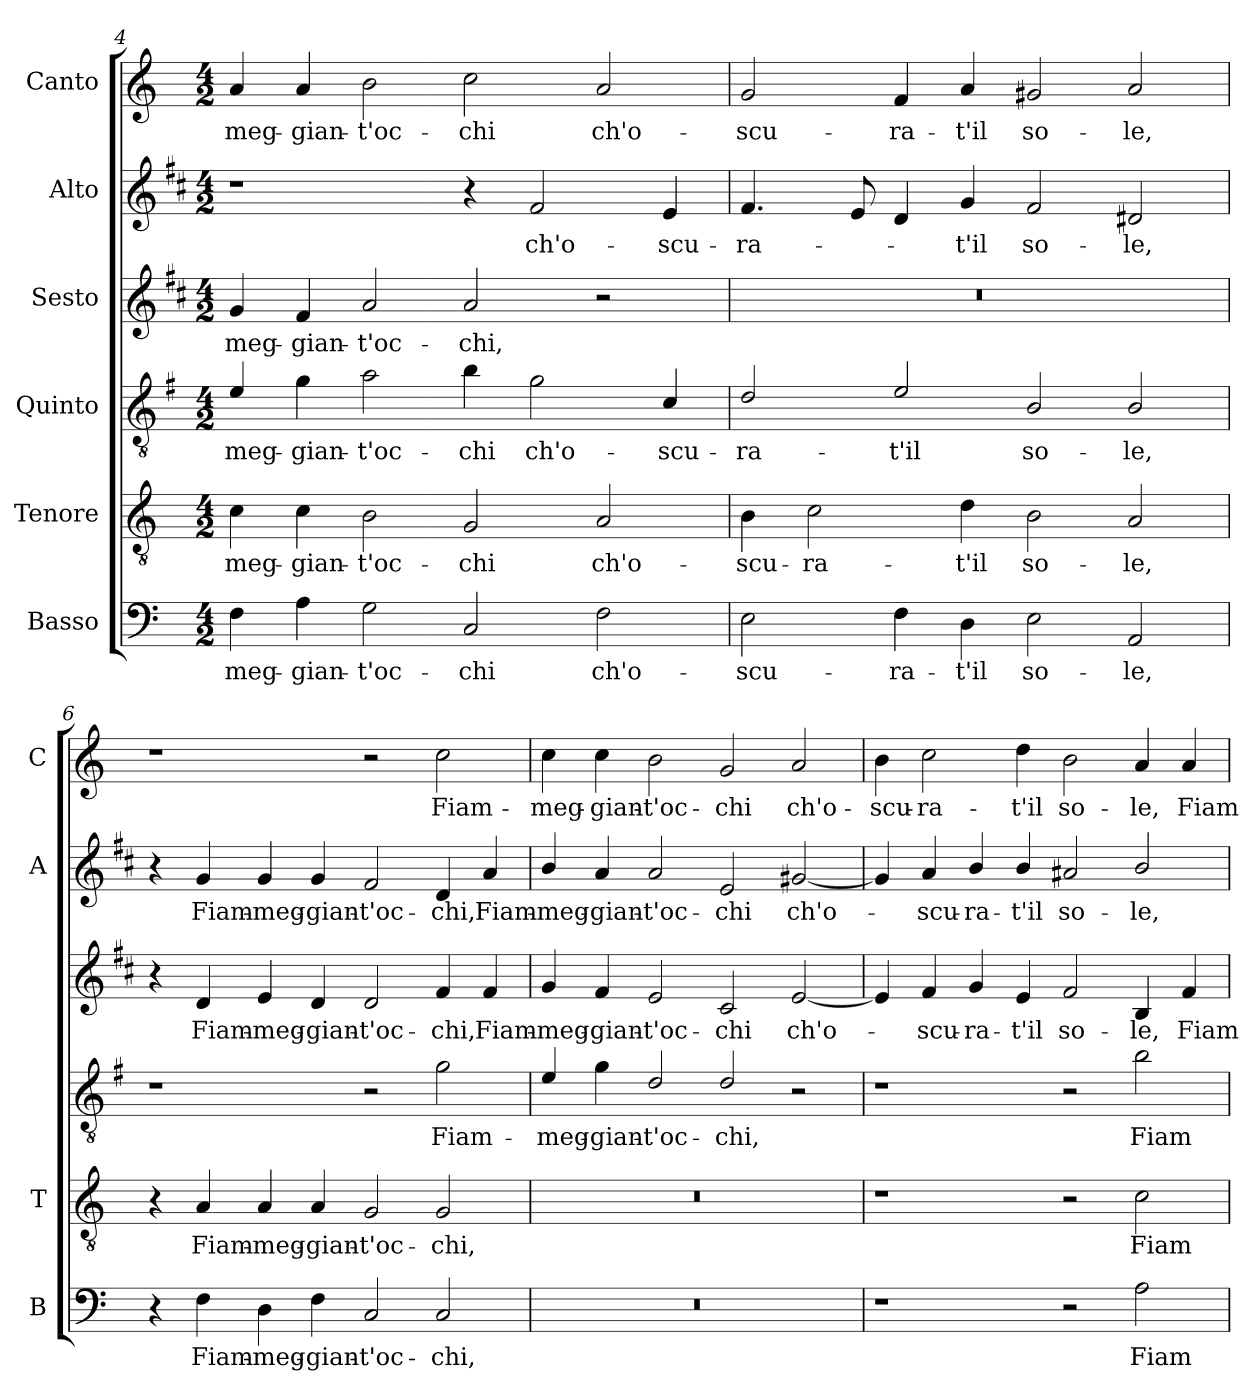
**kern	**text	**kern	**text	**kern	**text	**kern	**text	**kern	**text	**kern	**text
*part6	*part6	*part5	*part5	*part4	*part4	*part3	*part3	*part2	*part2	*part1	*part1
*staff6	*staff6	*staff5	*staff5	*staff4	*staff4	*staff3	*staff3	*staff2	*staff2	*staff1	*staff1
*I"Basso	*	*I"Tenore	*	*I"Quinto	*	*I"Sesto	*	*I"Alto	*	*I"Canto	*
*I'B	*	*I'T	*	*	*	*	*	*I'A	*	*I'C	*
!!LO:LB:g=z
*clefF4	*	*clefGv2	*	*clefGv2	*	*clefG2	*	*clefG2	*	*clefG2	*
*	*	*	*	*ITrd4c7	*	*ITrd1c2	*	*ITrd1c2	*	*	*
*k[]	*	*k[]	*	*k[]	*	*k[]	*	*k[]	*	*k[]	*
*C:	*	*C:	*	*C:	*	*C:	*	*C:	*	*C:	*
*M4/2	*	*M4/2	*	*M4/2	*	*M4/2	*	*M4/2	*	*M4/2	*
=4	=4	=4	=4	=4	=4	=4	=4	=4	=4	=4	=4
!	!LO:LY:b	!	!LO:LY:b	!	!LO:LY:b	!	!LO:LY:b	!	!	!	!LO:LY:b
4F\	-meg-	4c\	-meg-	4A/	-meg-	4f/	-meg-	1r	.	4a/	-meg-
!	!LO:LY:b	!	!LO:LY:b	!	!LO:LY:b	!	!LO:LY:b	!	!	!	!LO:LY:b
4A\	-gian-	4c\	-gian-	4c\	-gian-	4e/	-gian-	.	.	4a/	-gian-
!	!LO:LY:b	!	!LO:LY:b	!	!LO:LY:b	!	!LO:LY:b	!	!	!	!LO:LY:b
2G\	-t'oc-	2B\	-t'oc-	2d\	-t'oc-	2g/	-t'oc-	.	.	2b\	-t'oc-
!	!LO:LY:b	!	!LO:LY:b	!	!LO:LY:b	!	!LO:LY:b	!	!	!	!LO:LY:b
2C/	-chi	2G/	-chi	4e\	-chi	2g/	-chi,	4r	.	2cc\	-chi
!	!	!	!	!	!LO:LY:b	!	!	!	!LO:LY:b	!	!
.	.	.	.	2c\	ch'o-	.	.	2e/	ch'o-	.	.
!	!LO:LY:b	!	!LO:LY:b	!	!	!	!	!	!	!	!LO:LY:b
2F\	ch'o-	2A/	ch'o-	.	.	2r	.	.	.	2a/	ch'o-
!	!	!	!	!	!LO:LY:b	!	!	!	!LO:LY:b	!	!
.	.	.	.	4F/	-scu-	.	.	4d/	-scu-	.	.
=5	=5	=5	=5	=5	=5	=5	=5	=5	=5	=5	=5
!	!LO:LY:b	!	!LO:LY:b	!	!LO:LY:b	!	!	!	!LO:LY:b	!	!LO:LY:b
2E\	-scu-	4B\	-scu-	2G/	-ra-	0r	.	4.e/	-ra-	2g/	-scu-
!	!	!	!LO:LY:b	!	!	!	!	!	!	!	!
.	.	2c\	-ra-	.	.	.	.	.	.	.	.
.	.	.	.	.	.	.	.	8d/	.	.	.
!	!LO:LY:b	!	!	!	!LO:LY:b	!	!	!	!	!	!LO:LY:b
4F\	-ra-	.	.	2A/	-t'il	.	.	4c/	.	4f/	-ra-
!	!LO:LY:b	!	!LO:LY:b	!	!	!	!	!	!LO:LY:b	!	!LO:LY:b
4D\	-t'il	4d\	-t'il	.	.	.	.	4f/	-t'il	4a/	-t'il
!	!LO:LY:b	!	!LO:LY:b	!	!LO:LY:b	!	!	!	!LO:LY:b	!	!LO:LY:b
2E\	so-	2B\	so-	2E/	so-	.	.	2e/	so-	2g#X/	so-
!	!LO:LY:b	!	!LO:LY:b	!	!LO:LY:b	!	!	!	!LO:LY:b	!	!LO:LY:b
2AA/	-le,	2A/	-le,	2E/	-le,	.	.	2c#X/	-le,	2a/	-le,
=6	=6	=6	=6	=6	=6	=6	=6	=6	=6	=6	=6
4r	.	4r	.	1r	.	4r	.	4r	.	1r	.
!	!LO:LY:b	!	!LO:LY:b	!	!	!	!LO:LY:b	!	!LO:LY:b	!	!
4F\	Fiam-	4A/	Fiam-	.	.	4c/	Fiam-	4f/	Fiam-	.	.
!	!LO:LY:b	!	!LO:LY:b	!	!	!	!LO:LY:b	!	!LO:LY:b	!	!
4D\	-meg-	4A/	-meg-	.	.	4d/	-meg-	4f/	-meg-	.	.
!	!LO:LY:b	!	!LO:LY:b	!	!	!	!LO:LY:b	!	!LO:LY:b	!	!
4F\	-gian-	4A/	-gian-	.	.	4c/	-gian-	4f/	-gian-	.	.
!	!LO:LY:b	!	!LO:LY:b	!	!	!	!LO:LY:b	!	!LO:LY:b	!	!
2C/	-t'oc-	2G/	-t'oc-	2r	.	2c/	-t'oc-	2e/	-t'oc-	2r	.
!	!LO:LY:b	!	!LO:LY:b	!	!LO:LY:b	!	!LO:LY:b	!	!LO:LY:b	!	!LO:LY:b
2C/	-chi,	2G/	-chi,	2c\	Fiam-	4e/	-chi,	4c/	-chi,	2cc\	Fiam-
!	!	!	!	!	!	!	!LO:LY:b	!	!LO:LY:b	!	!
.	.	.	.	.	.	4e/	Fiam-	4g/	Fiam-	.	.
=7	=7	=7	=7	=7	=7	=7	=7	=7	=7	=7	=7
!	!	!	!	!	!LO:LY:b	!	!LO:LY:b	!	!LO:LY:b	!	!LO:LY:b
0r	.	0r	.	4A/	-meg-	4f/	-meg-	4a/	-meg-	4cc\	-meg-
!	!	!	!	!	!LO:LY:b	!	!LO:LY:b	!	!LO:LY:b	!	!LO:LY:b
.	.	.	.	4c\	-gian-	4e/	-gian-	4g/	-gian-	4cc\	-gian-
!	!	!	!	!	!LO:LY:b	!	!LO:LY:b	!	!LO:LY:b	!	!LO:LY:b
.	.	.	.	2G/	-t'oc-	2d/	-t'oc-	2g/	-t'oc-	2b\	-t'oc-
!	!	!	!	!	!LO:LY:b	!	!LO:LY:b	!	!LO:LY:b	!	!LO:LY:b
.	.	.	.	2G/	-chi,	2B/	-chi	2d/	-chi	2g/	-chi
!	!	!	!	!	!	!	!LO:LY:b	!	!LO:LY:b	!	!LO:LY:b
.	.	.	.	2r	.	[2d/	ch'o-	[2f#X/	ch'o-	2a/	ch'o-
!!LO:PB:g=z
=8	=8	=8	=8	=8	=8	=8	=8	=8	=8	=8	=8
!	!	!	!	!	!	!	!	!	!	!	!LO:LY:b
1r	.	1r	.	1r	.	4d/]	.	4f#/]	.	4b\	-scu-
!	!	!	!	!	!	!	!LO:LY:b	!	!LO:LY:b	!	!LO:LY:b
.	.	.	.	.	.	4e/	-scu-	4g/	-scu-	2cc\	-ra-
!	!	!	!	!	!	!	!LO:LY:b	!	!LO:LY:b	!	!
.	.	.	.	.	.	4f/	-ra-	4a/	-ra-	.	.
!	!	!	!	!	!	!	!LO:LY:b	!	!LO:LY:b	!	!LO:LY:b
.	.	.	.	.	.	4d/	-t'il	4a/	-t'il	4dd\	-t'il
!	!	!	!	!	!	!	!LO:LY:b	!	!LO:LY:b	!	!LO:LY:b
2r	.	2r	.	2r	.	2e/	so-	2g#X/	so-	2b\	so-
!	!LO:LY:b	!	!LO:LY:b	!	!LO:LY:b	!	!LO:LY:b	!	!LO:LY:b	!	!LO:LY:b
2A\	Fiam-	2c\	Fiam-	2e\	Fiam-	4A/	-le,	2a/	-le,	4a/	-le,
!	!	!	!	!	!	!	!LO:LY:b	!	!	!	!LO:LY:b
.	.	.	.	.	.	4e/	Fiam-	.	.	4a/	Fiam-
=	=	=	=	=	=	=	=	=	=	=	=
*-	*-	*-	*-	*-	*-	*-	*-	*-	*-	*-	*-
